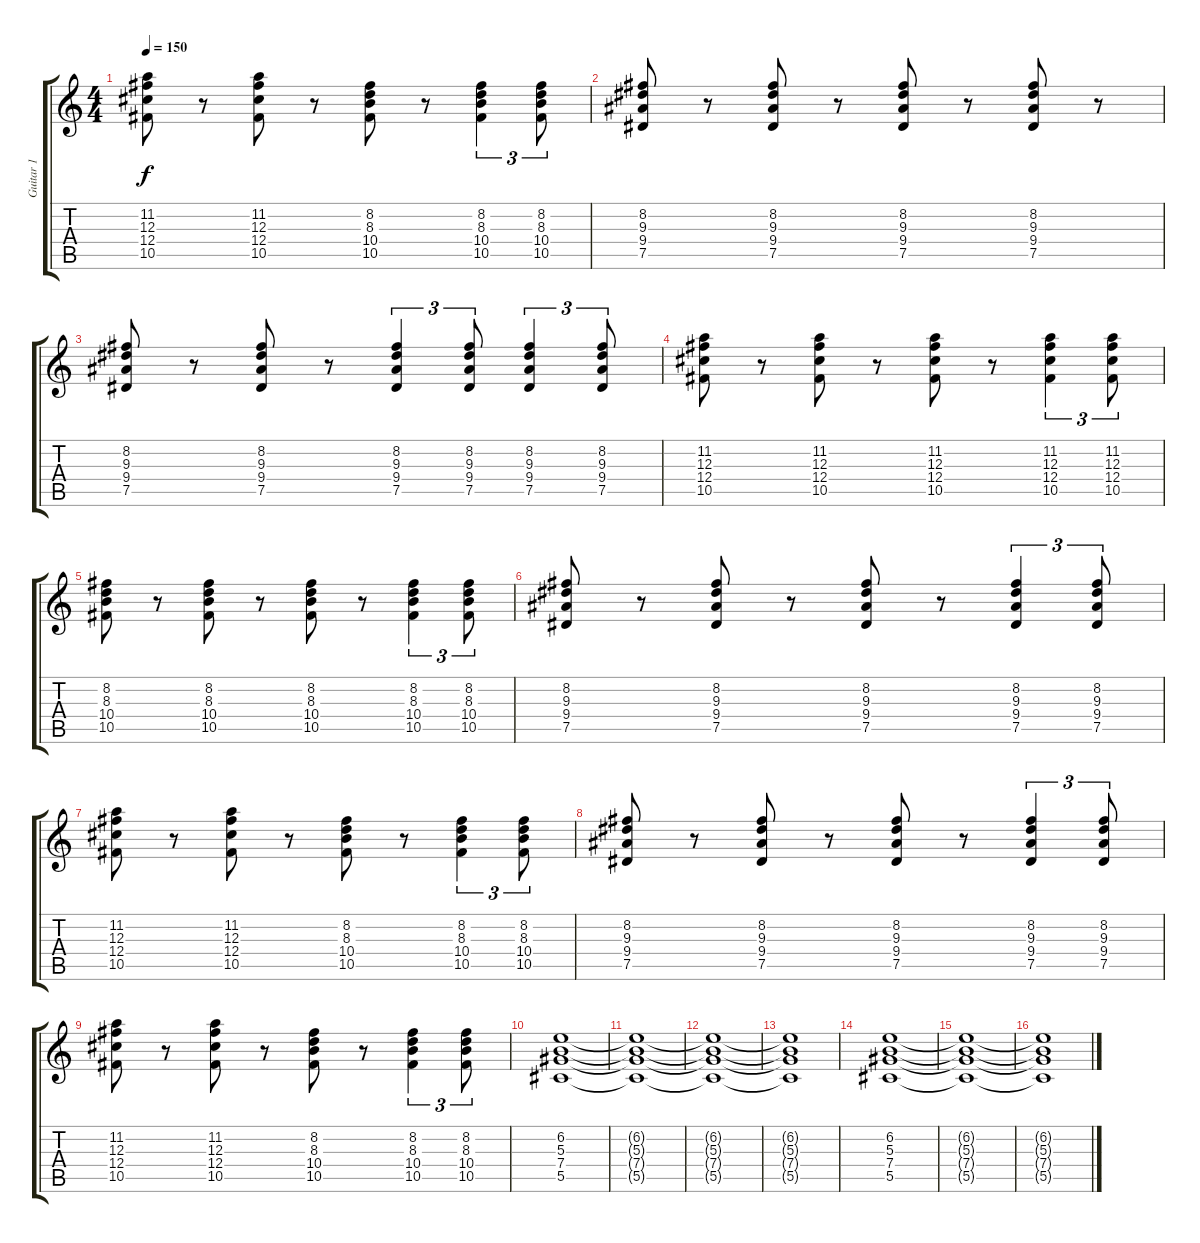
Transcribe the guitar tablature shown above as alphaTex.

\track ("Guitar 1" "Guitar 1") {instrument overdrivenguitar}
\staff {score tabs}
\tuning (Eb4 Bb3 Gb3 Db3 Ab2 Eb2) {hide}
\ts (4 4)
\tempo 150
\clef g2
\ks c
(11.2 12.3 12.4 10.5).8{dy f} r.8 (11.2 12.3 12.4 10.5).8 r.8 (8.2 8.3 10.4 10.5).8 r.8 (8.2 8.3 10.4 10.5).4{tu (3 2)} (8.2 8.3 10.4 10.5).8{tu (3 2)} |
(8.2 9.3 9.4 7.5).8 r.8 (8.2 9.3 9.4 7.5).8 r.8 (8.2 9.3 9.4 7.5).8 r.8 (8.2 9.3 9.4 7.5).8 r.8 |
(8.2 9.3 9.4 7.5).8 r.8 (8.2 9.3 9.4 7.5).8 r.8 (8.2 9.3 9.4 7.5).4{tu (3 2)} (8.2 9.3 9.4 7.5).8{tu (3 2)} (8.2 9.3 9.4 7.5).4{tu (3 2)} (8.2 9.3 9.4 7.5).8{tu (3 2)} |
(11.2 12.3 12.4 10.5).8 r.8 (11.2 12.3 12.4 10.5).8 r.8 (11.2 12.3 12.4 10.5).8 r.8 (11.2 12.3 12.4 10.5).4{tu (3 2)} (11.2 12.3 12.4 10.5).8{tu (3 2)} |
(8.2 8.3 10.4 10.5).8 r.8 (8.2 8.3 10.4 10.5).8 r.8 (8.2 8.3 10.4 10.5).8 r.8 (8.2 8.3 10.4 10.5).4{tu (3 2)} (8.2 8.3 10.4 10.5).8{tu (3 2)} |
(8.2 9.3 9.4 7.5).8 r.8 (8.2 9.3 9.4 7.5).8 r.8 (8.2 9.3 9.4 7.5).8 r.8 (8.2 9.3 9.4 7.5).4{tu (3 2)} (8.2 9.3 9.4 7.5).8{tu (3 2)} |
(11.2 12.3 12.4 10.5).8 r.8 (11.2 12.3 12.4 10.5).8 r.8 (8.2 8.3 10.4 10.5).8 r.8 (8.2 8.3 10.4 10.5).4{tu (3 2)} (8.2 8.3 10.4 10.5).8{tu (3 2)} |
(8.2 9.3 9.4 7.5).8 r.8 (8.2 9.3 9.4 7.5).8 r.8 (8.2 9.3 9.4 7.5).8 r.8 (8.2 9.3 9.4 7.5).4{tu (3 2)} (8.2 9.3 9.4 7.5).8{tu (3 2)} |
(11.2 12.3 12.4 10.5).8 r.8 (11.2 12.3 12.4 10.5).8 r.8 (8.2 8.3 10.4 10.5).8 r.8 (8.2 8.3 10.4 10.5).4{tu (3 2)} (8.2 8.3 10.4 10.5).8{tu (3 2)} |
(6.2 5.3 7.4 5.5).1{volume 7} |
(6.2{t} 5.3{t} 7.4{t} 5.5{t}).1{volume 5} |
(6.2{t} 5.3{t} 7.4{t} 5.5{t}).1 |
(6.2{t} 5.3{t} 7.4{t} 5.5{t}).1 |
(6.2 5.3 7.4 5.5).1{volume 8} |
(6.2{t} 5.3{t} 7.4{t} 5.5{t}).1{volume 5} |
(6.2{t} 5.3{t} 7.4{t} 5.5{t}).1
